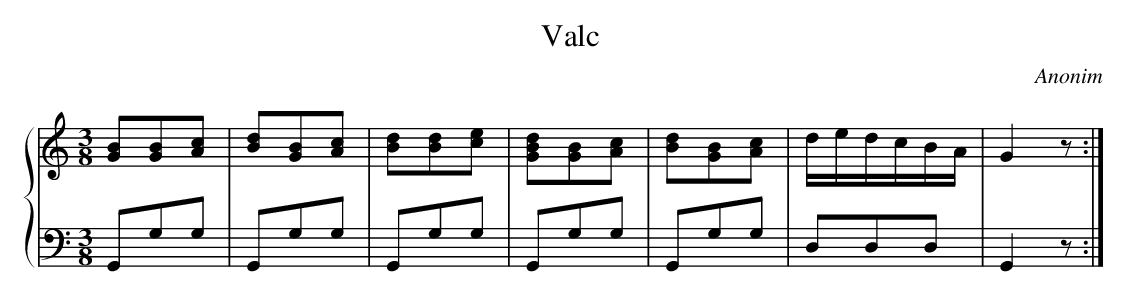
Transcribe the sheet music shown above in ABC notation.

X:1
T: Valc
C: Anonim
L: 1/8
M: 3/8
%%staves {1 2}
V: 1 clef=treble
V: 2 clef=bass
K: C
[V:1] [BG][BG][cA] |
[V:2] G,,G,G, |
[V:1] [dB][BG][cA] |
[V:2] G,,G,G, |
[V:1] [dB][dB][ec] |
[V:2] G,,G,G, |
[V:1] [dBG][BG][cA] |
[V:2] G,,G,G, |
[V:1] [dB][BG][cA] |
[V:2] G,,G,G, |
[V:1] d/e/d/c/B/A/ |
[V:2] D,D,D, |
[V:1] G2z :|]
[V:2] G,,2z :|]
